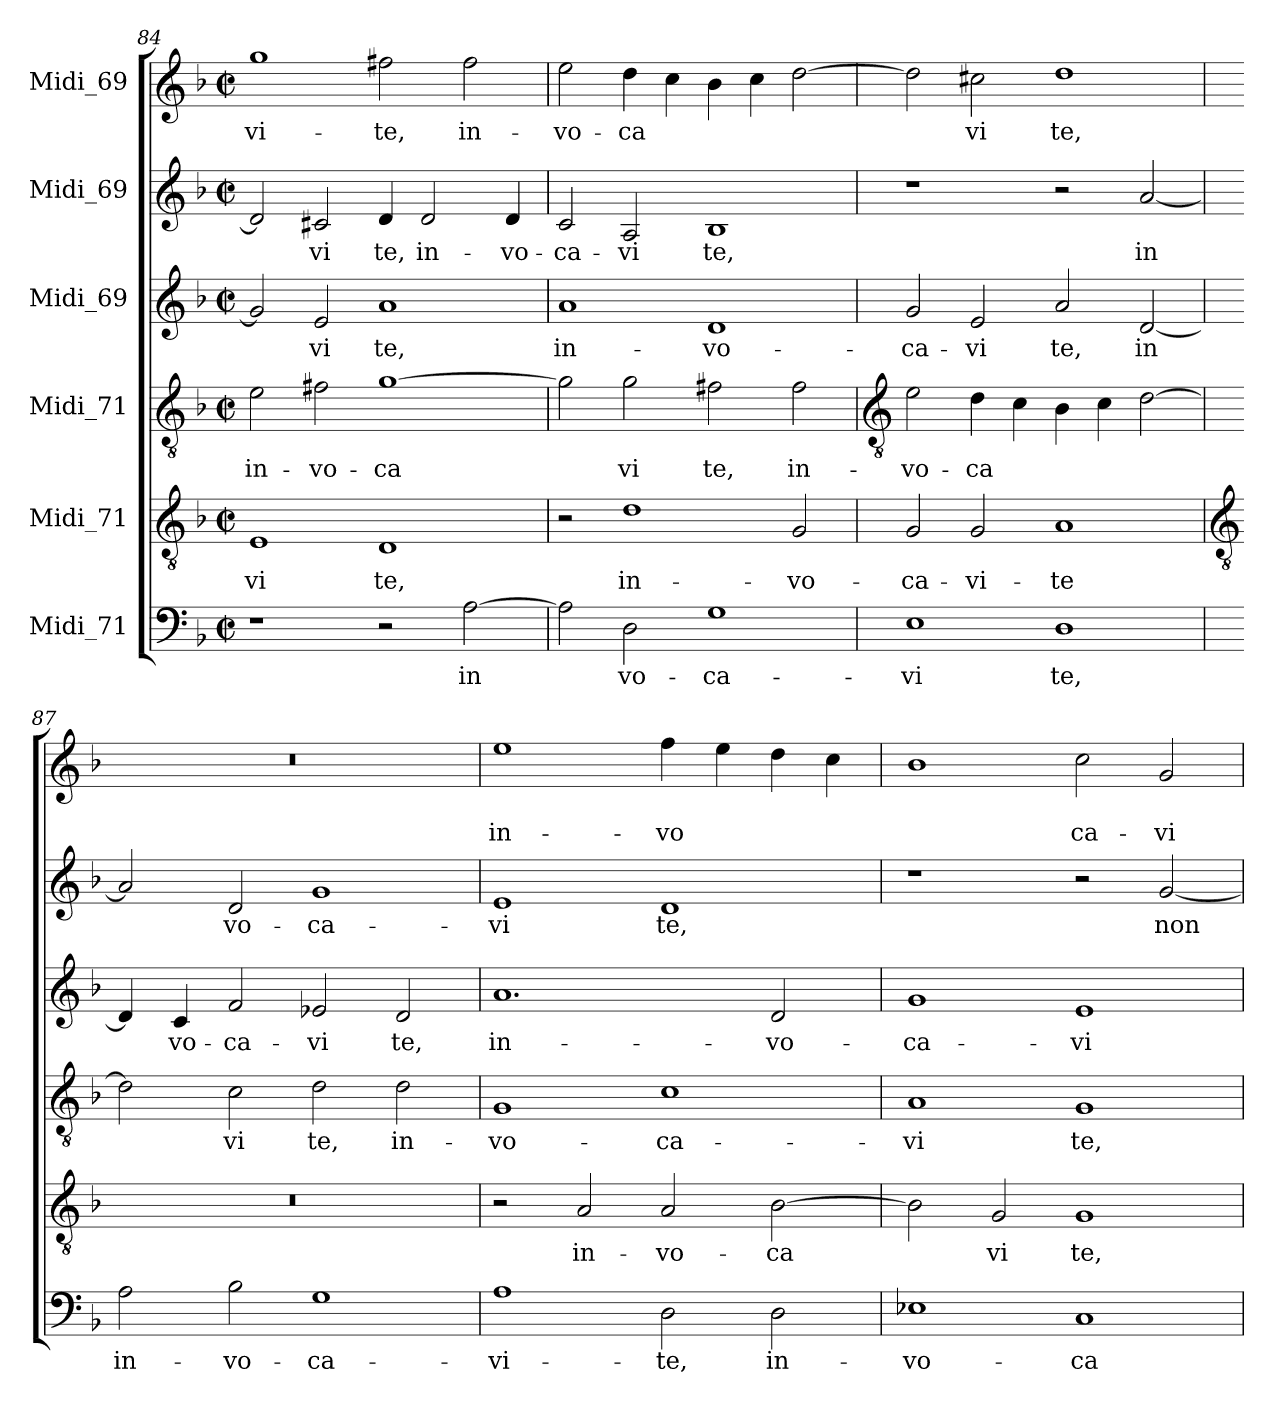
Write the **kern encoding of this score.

**kern	**text	**kern	**text	**kern	**text	**kern	**text	**kern	**text	**kern	**text	**text
*part6	*part6	*part5	*part5	*part4	*part4	*part3	*part3	*part2	*part2	*part1	*part1	*part1
*staff6	*staff6	*staff5	*staff5	*staff4	*staff4	*staff3	*staff3	*staff2	*staff2	*staff1	*staff1	*staff1
*I"Midi_71	*	*I"Midi_71	*	*I"Midi_71	*	*I"Midi_69	*	*I"Midi_69	*	*I"Midi_69	*	*
*clefF4	*	*clefGv2	*	*clefGv2	*	*clefG2	*	*clefG2	*	*clefG2	*	*
*k[b-]	*	*k[b-]	*	*k[b-]	*	*k[b-]	*	*k[b-]	*	*k[b-]	*	*
*F:	*	*F:	*	*F:	*	*F:	*	*F:	*	*F:	*	*
*M4/2	*	*M4/2	*	*M4/2	*	*M4/2	*	*M4/2	*	*M4/2	*	*
*met(c|)	*	*met(c|)	*	*met(c|)	*	*met(c|)	*	*met(c|)	*	*met(c|)	*	*
=84	=84	=84	=84	=84	=84	=84	=84	=84	=84	=84	=84	=84
!	!	!	!LO:LY:b	!	!LO:LY:b	!	!	!	!	!	!LO:LY:b	!
1r	.	1E	-vi	2e	in-	2g]	.	2d]	.	1gg	-vi-	.
!	!	!	!	!	!LO:LY:b	!	!LO:LY:b	!	!LO:LY:b	!	!	!
.	.	.	.	2f#X	-vo-	2e	vi	2c#X	vi	.	.	.
!	!	!	!LO:LY:b	!	!LO:LY:b	!	!LO:LY:b	!	!LO:LY:b	!	!LO:LY:b	!
2r	.	1D	te,	[1g	-ca	1a	te,	4d	te,	2ff#X	-te,	.
!	!	!	!	!	!	!	!	!	!LO:LY:b	!	!	!
.	.	.	.	.	.	.	.	2d	in-	.	.	.
!	!LO:LY:b	!	!	!	!	!	!	!	!	!	!LO:LY:b	!
[2A	in	.	.	.	.	.	.	.	.	2ff#	in-	.
!	!	!	!	!	!	!	!	!	!LO:LY:b	!	!	!
.	.	.	.	.	.	.	.	4d	-vo-	.	.	.
=85	=85	=85	=85	=85	=85	=85	=85	=85	=85	=85	=85	=85
!	!	!	!	!	!	!	!LO:LY:b	!	!LO:LY:b	!	!LO:LY:b	!
2A]	.	2r	.	2g]	.	1a	in-	2c	-ca-	2ee	-vo-	.
!	!LO:LY:b	!	!LO:LY:b	!	!LO:LY:b	!	!	!	!LO:LY:b	!	!LO:LY:b	!
2D	vo-	1d	in-	2g	vi	.	.	2A	-vi	4dd	-ca	.
.	.	.	.	.	.	.	.	.	.	4cc	.	.
!	!LO:LY:b	!	!	!	!LO:LY:b	!	!LO:LY:b	!	!LO:LY:b	!	!	!
1G	-ca-	.	.	2f#X	te,	1d	-vo-	1B-	te,	4b-	.	.
.	.	.	.	.	.	.	.	.	.	4cc	.	.
!	!	!	!LO:LY:b	!	!LO:LY:b	!	!	!	!	!	!	!
.	.	2G	-vo-	2f#	in-	.	.	.	.	[2dd	.	.
!!LO:LB:g=z
=86	=86	=86	=86	=86	=86	=86	=86	=86	=86	=86	=86	=86
*	*	*	*	*clefGv2	*	*	*	*	*	*	*	*
!	!LO:LY:b	!	!LO:LY:b	!	!LO:LY:b	!	!LO:LY:b	!	!	!	!	!
1E	-vi	2G	-ca-	2e	-vo-	2g	-ca-	1r	.	2dd]	.	.
!	!	!	!LO:LY:b	!	!LO:LY:b	!	!LO:LY:b	!	!	!	!LO:LY:b	!
.	.	2G	-vi-	4d	-ca	2e	-vi	.	.	2cc#X	vi	.
.	.	.	.	4c	.	.	.	.	.	.	.	.
!	!LO:LY:b	!	!LO:LY:b	!	!	!	!LO:LY:b	!	!	!	!LO:LY:b	!
1D	te,	1A	-te	4B-	.	2a	te,	2r	.	1dd	te,	.
.	.	.	.	4c	.	.	.	.	.	.	.	.
!	!	!	!	!	!	!	!LO:LY:b	!	!LO:LY:b	!	!	!
.	.	.	.	[2d	.	[2d	in	[2a	in	.	.	.
!!LO:LB:g=z
=87	=87	=87	=87	=87	=87	=87	=87	=87	=87	=87	=87	=87
*	*	*clefGv2	*	*	*	*	*	*	*	*	*	*
!	!LO:LY:b	!	!	!	!	!	!	!	!	!	!	!
2A	in-	0r	.	2d]	.	4d]	.	2a]	.	0r	.	.
!	!	!	!	!	!	!	!LO:LY:b	!	!	!	!	!
.	.	.	.	.	.	4c	vo-	.	.	.	.	.
!	!LO:LY:b	!	!	!	!LO:LY:b	!	!LO:LY:b	!	!LO:LY:b	!	!	!
2B-	-vo-	.	.	2c	vi	2f	-ca-	2d	vo-	.	.	.
!	!LO:LY:b	!	!	!	!LO:LY:b	!	!LO:LY:b	!	!LO:LY:b	!	!	!
1G	-ca-	.	.	2d	te,	2e-X	-vi	1g	-ca-	.	.	.
!	!	!	!	!	!LO:LY:b	!	!LO:LY:b	!	!	!	!	!
.	.	.	.	2d	in-	2d	te,	.	.	.	.	.
=88	=88	=88	=88	=88	=88	=88	=88	=88	=88	=88	=88	=88
!	!LO:LY:b	!	!	!	!LO:LY:b	!	!LO:LY:b	!	!LO:LY:b	!	!	!LO:LY:b
1A	-vi-	2r	.	1G	-vo-	1.a	in-	1e	-vi	1ee	.	in-
!	!	!	!LO:LY:b	!	!	!	!	!	!	!	!	!
.	.	2A	in-	.	.	.	.	.	.	.	.	.
!	!LO:LY:b	!	!LO:LY:b	!	!LO:LY:b	!	!	!	!LO:LY:b	!	!	!LO:LY:b
2D	-te,	2A	-vo-	1c	-ca-	.	.	1d	te,	4ff	.	-vo
.	.	.	.	.	.	.	.	.	.	4ee	.	.
!	!LO:LY:b	!	!LO:LY:b	!	!	!	!LO:LY:b	!	!	!	!	!
2D	in-	[2B-	-ca	.	.	2d	-vo-	.	.	4dd	.	.
.	.	.	.	.	.	.	.	.	.	4cc	.	.
=89	=89	=89	=89	=89	=89	=89	=89	=89	=89	=89	=89	=89
!	!LO:LY:b	!	!	!	!LO:LY:b	!	!LO:LY:b	!	!	!	!	!
1E-X	-vo-	2B-]	.	1A	-vi	1g	-ca-	1r	.	1b-	.	.
!	!	!	!LO:LY:b	!	!	!	!	!	!	!	!	!
.	.	2G	vi	.	.	.	.	.	.	.	.	.
!	!LO:LY:b	!	!LO:LY:b	!	!LO:LY:b	!	!LO:LY:b	!	!	!	!	!LO:LY:b
1C	-ca-	1G	te,	1G	te,	1e	-vi-	2r	.	2cc	.	ca-
!	!	!	!	!	!	!	!	!	!LO:LY:b	!	!	!LO:LY:b
.	.	.	.	.	.	.	.	[2g	non	2g	.	-vi-
=	=	=	=	=	=	=	=	=	=	=	=	=
*-	*-	*-	*-	*-	*-	*-	*-	*-	*-	*-	*-	*-
